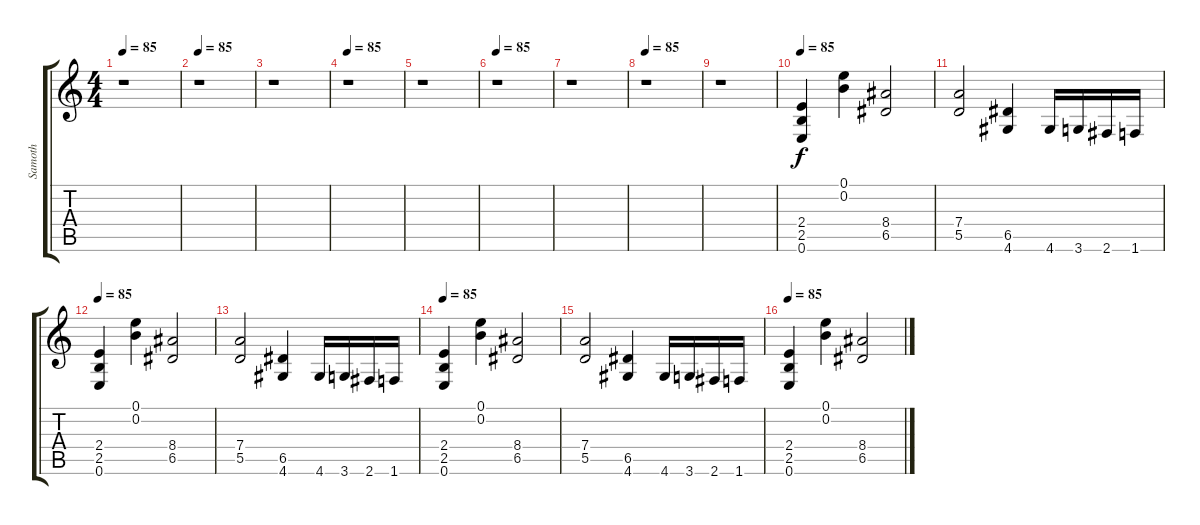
\track ("Samoth" "Samoth") {instrument distortionguitar}
\staff {score tabs}
\tuning (E4 B3 G3 D3 A2 E2) {hide}
\ts (4 4)
\tempo 85
\clef g2
\ks c
r.1{dy f} |
\tempo 85
r.1 |
r.1 |
\tempo 85
r.1 |
r.1 |
\tempo 85
r.1 |
r.1 |
\tempo 85
r.1 |
r.1 |
\tempo 85
(2.4 2.5 0.6).4 (0.1 0.2).4 (8.4 6.5).2 |
(7.4 5.5).2 (6.5 4.6).4 4.6.16 3.6.16 2.6.16 1.6.16 |
\tempo 85
(2.4 2.5 0.6).4 (0.1 0.2).4 (8.4 6.5).2 |
(7.4 5.5).2 (6.5 4.6).4 4.6.16 3.6.16 2.6.16 1.6.16 |
\tempo 85
(2.4 2.5 0.6).4 (0.1 0.2).4 (8.4 6.5).2 |
(7.4 5.5).2 (6.5 4.6).4 4.6.16 3.6.16 2.6.16 1.6.16 |
\tempo 85
(2.4 2.5 0.6).4 (0.1 0.2).4 (8.4 6.5).2
